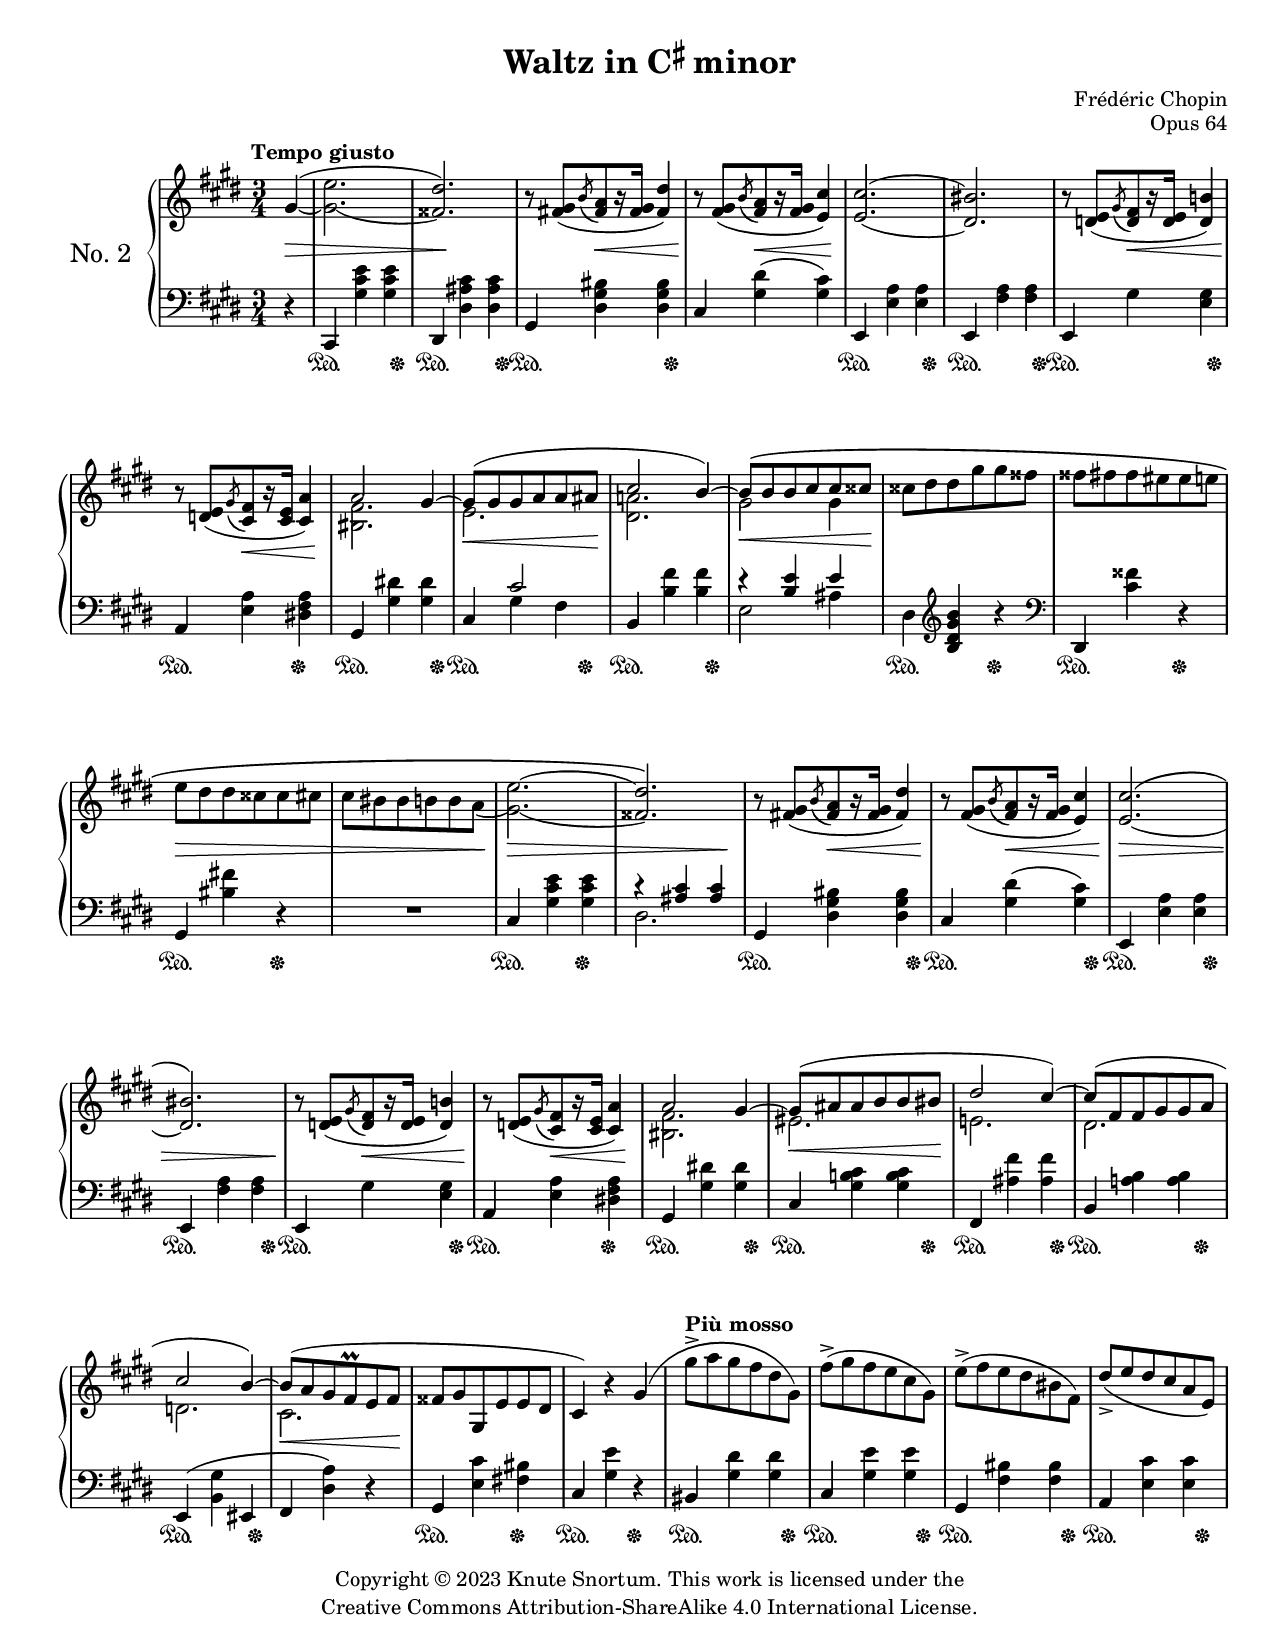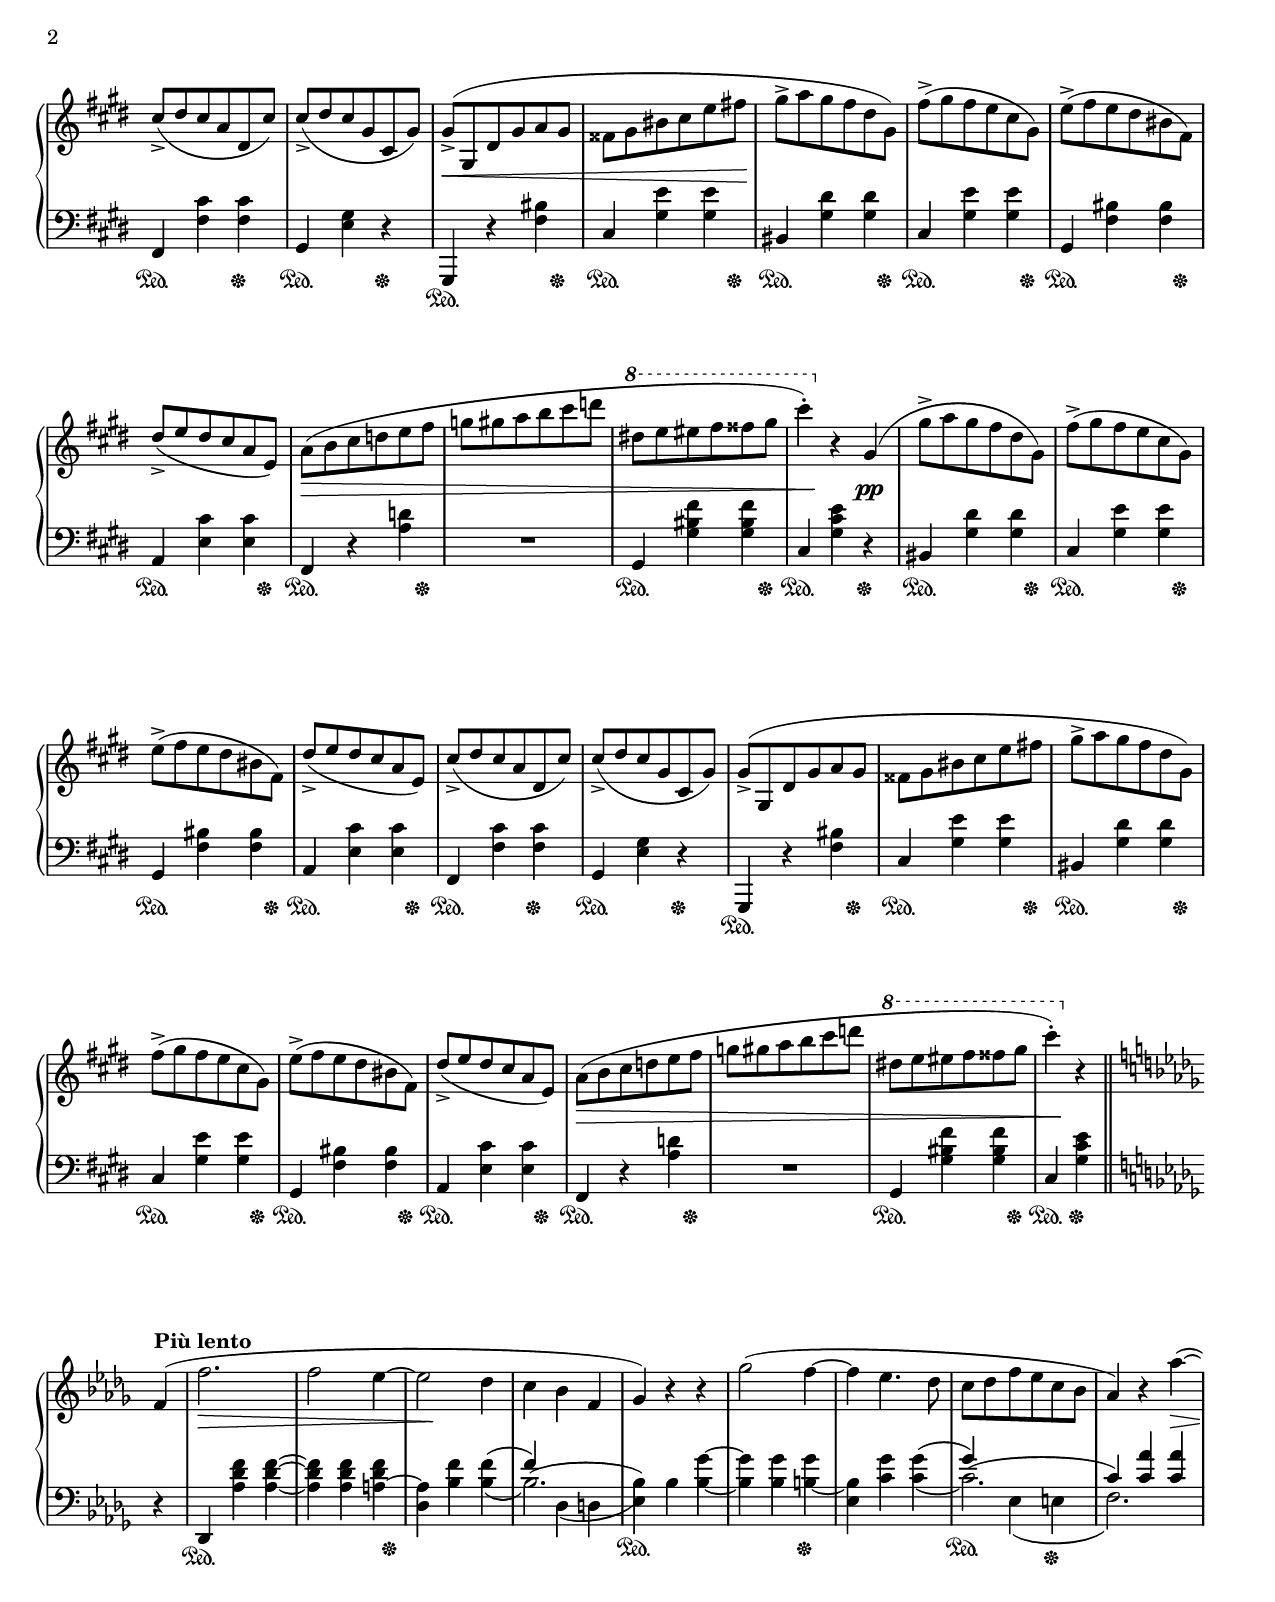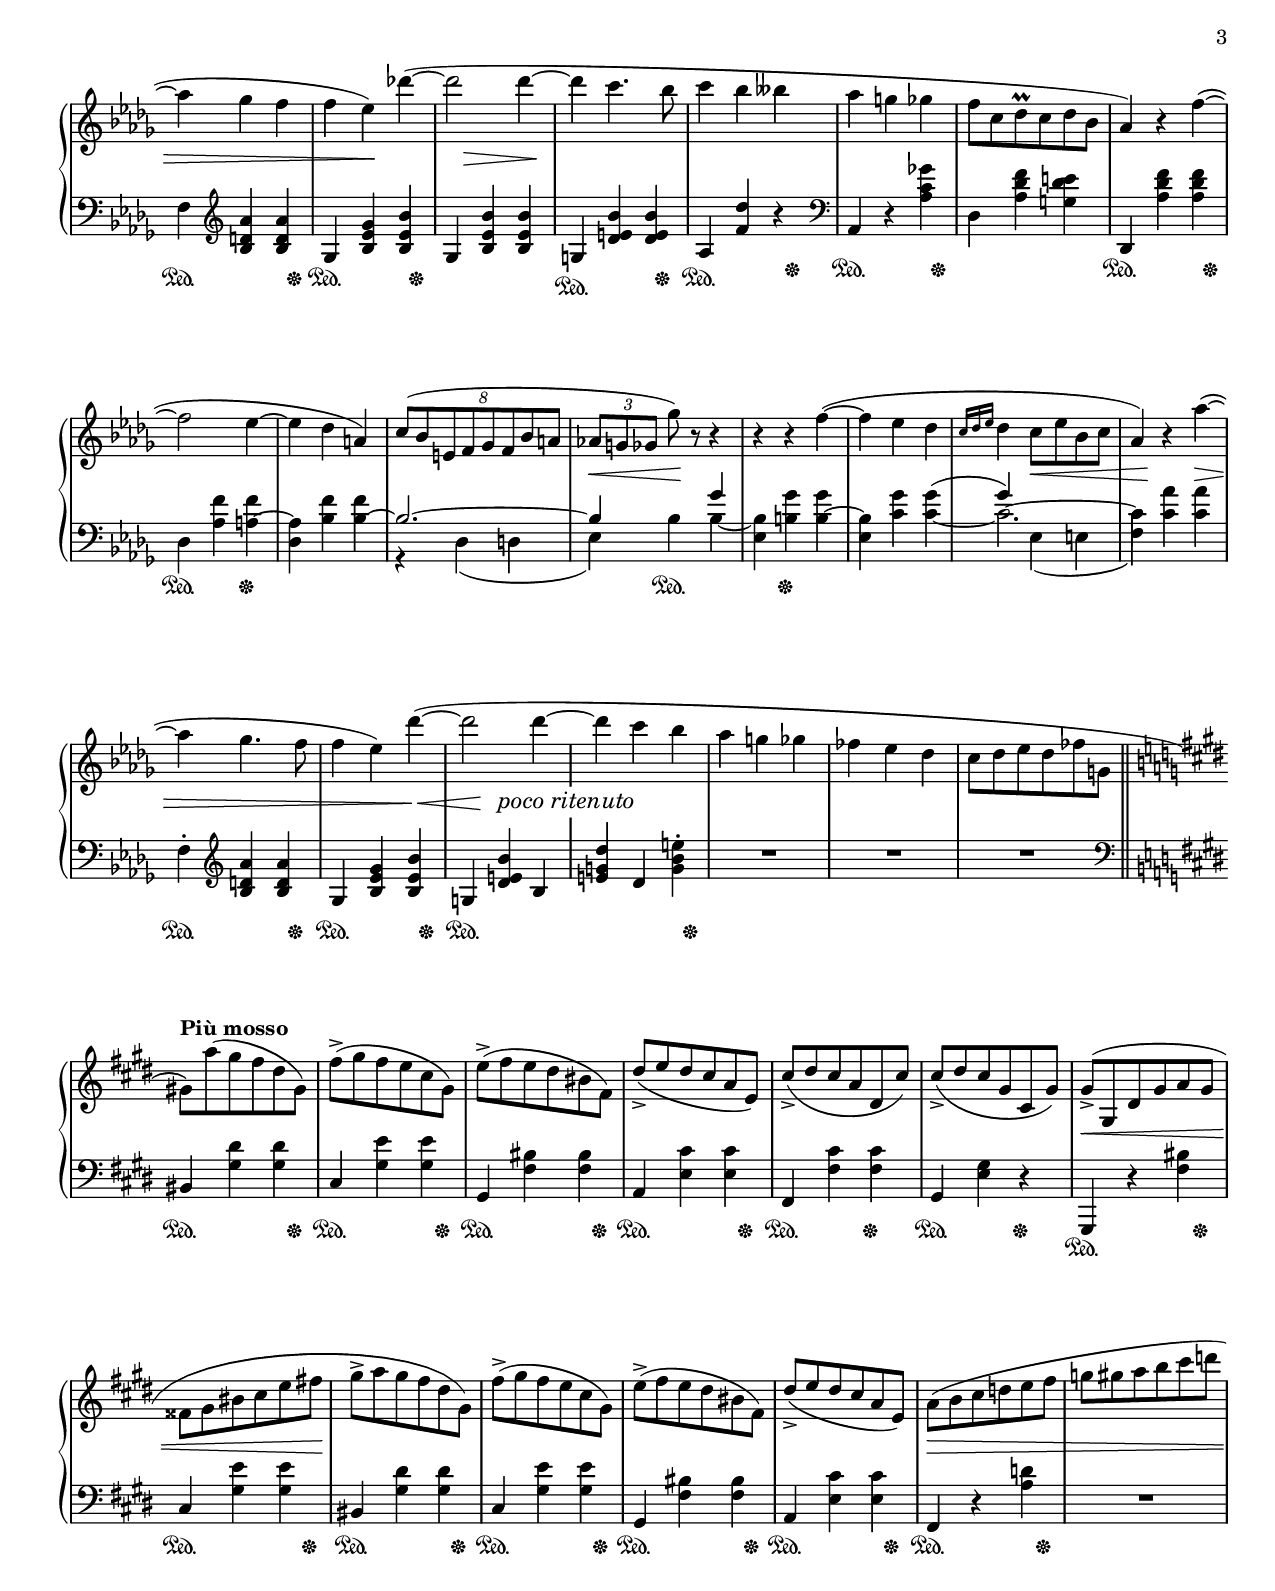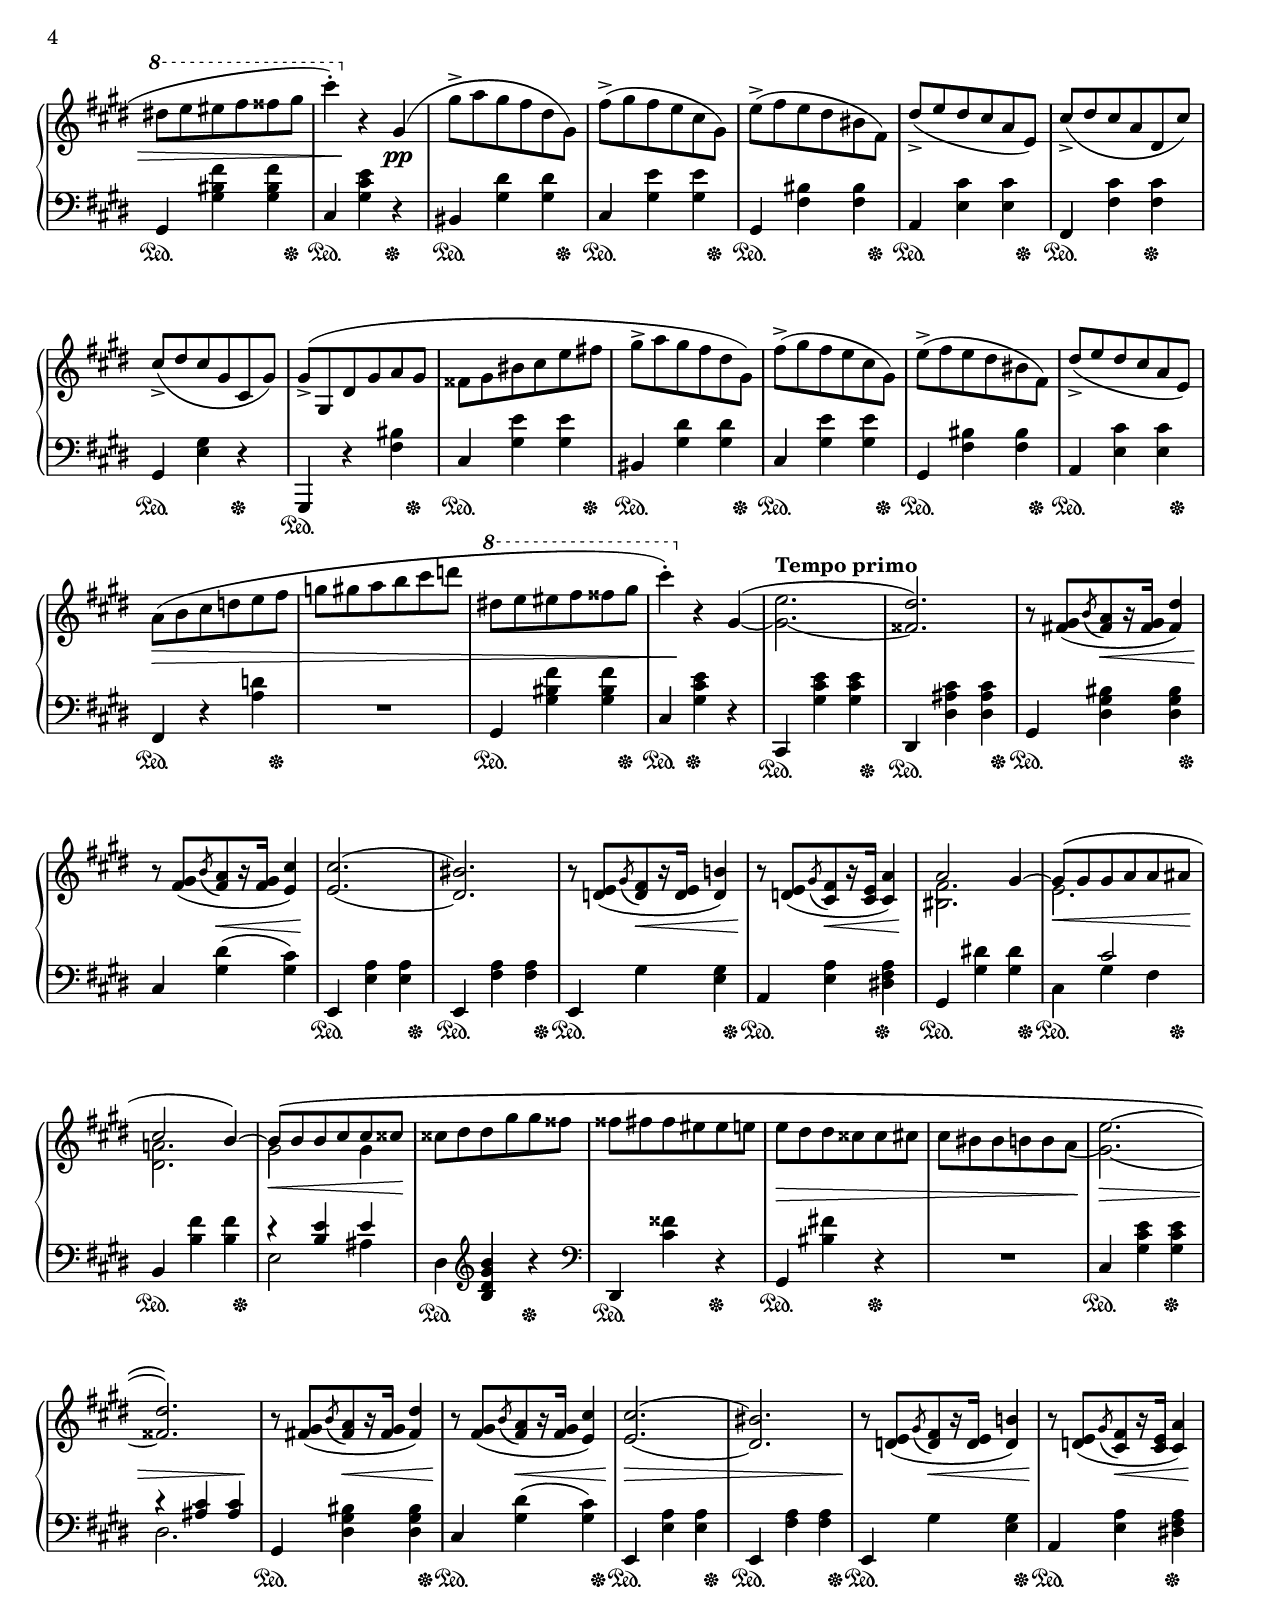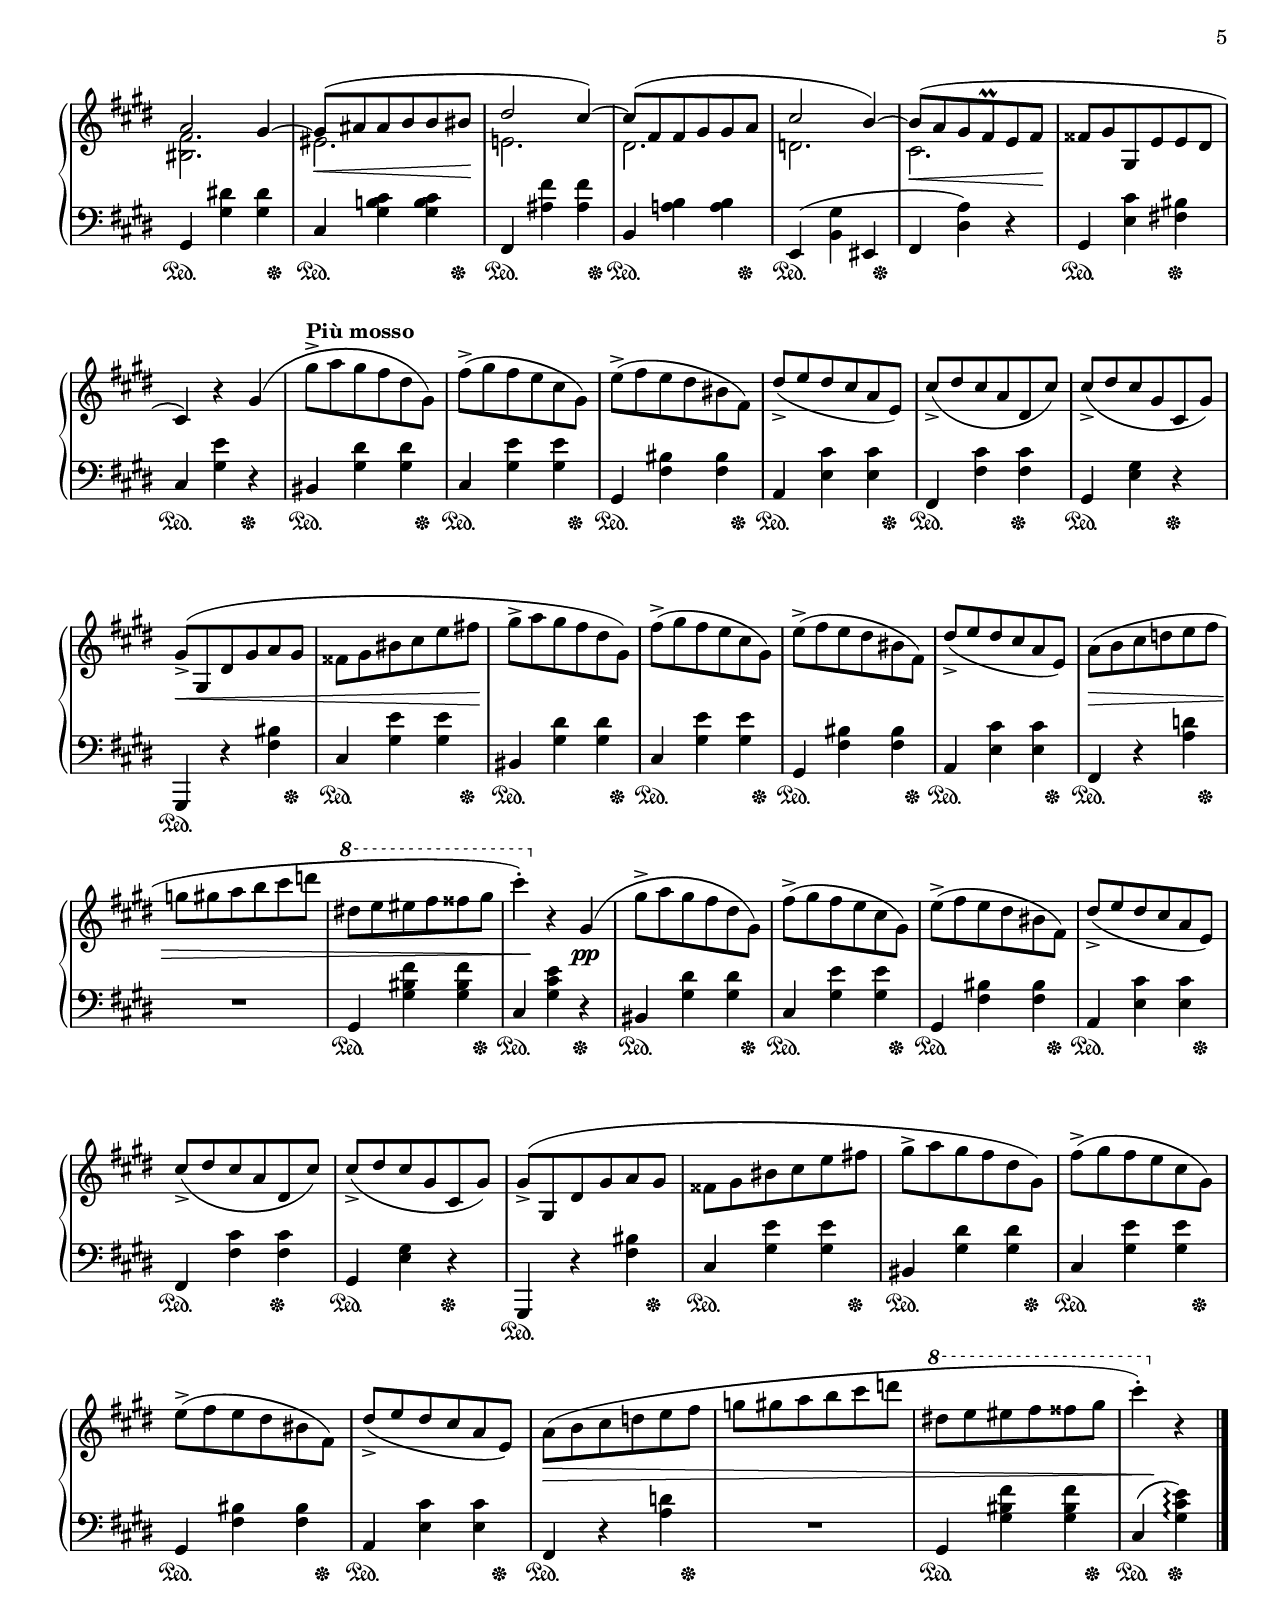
\version "2.24.0"

%...+....1....+....2....+....3....+....4....+....5....+....6....+....7....+....

\version "2.24.0"
\language "english"

#(set-global-staff-size 18)

\header {
  title = "Three Waltzes"
  composer = "Frédéric Chopin"
  opus = ##f
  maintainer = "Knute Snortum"
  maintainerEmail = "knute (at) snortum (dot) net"
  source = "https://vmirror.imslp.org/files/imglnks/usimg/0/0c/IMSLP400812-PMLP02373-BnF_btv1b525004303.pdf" % source A, no. 1 
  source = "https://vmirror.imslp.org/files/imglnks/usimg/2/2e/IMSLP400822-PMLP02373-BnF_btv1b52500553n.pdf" % source A, no. 2
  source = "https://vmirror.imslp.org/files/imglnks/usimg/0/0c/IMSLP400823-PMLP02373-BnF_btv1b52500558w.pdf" % source A, no. 3
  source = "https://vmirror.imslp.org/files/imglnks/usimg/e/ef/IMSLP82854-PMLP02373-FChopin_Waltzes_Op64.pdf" % source B
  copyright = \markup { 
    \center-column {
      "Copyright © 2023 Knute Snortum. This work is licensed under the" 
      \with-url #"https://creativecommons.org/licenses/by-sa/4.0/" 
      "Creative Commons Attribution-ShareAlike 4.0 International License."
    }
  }
}

\paper {
  ragged-right = ##f
  ragged-last-bottom = ##f
  min-systems-per-page = 5
  
  last-bottom-spacing = 
    #'((basic-distance . 6)
       (minimum-distance . 4)
       (padding . 3)
       (stretchability . 30)) % defaults 1, 0, 1, 30
    
  top-system-spacing.minimum-distance = 10
    
  #(set-paper-size "letter")
  
  two-sided = ##t
  inner-margin = 12\mm
  outer-margin = 8\mm
}

\layout {
  \context {
    \Score
    \omit BarNumber
    \override Slur.details.free-head-distance = 1
  }
  \context {
    \Voice
    \override Tie.minimum-length = 2
  }
}

\midi {
  \context {
    \Staff
    \consists "Dynamic_performer"
  }
  \context {
    \Voice
    \remove "Dynamic_performer"
  } 
  \context {
    \Score
    midiMinimumVolume = #0.20
    midiMaximumVolume = #0.99
  }  
}

%...+....1....+....2....+....3....+....4....+....5....+....6....+....7....+....

\version "2.24.0"
\language "english"

%...+....1....+....2....+....3....+....4....+....5....+....6....+....7....+....

\version "2.24.0"

% Definitions

staffDown = \change Staff = "lower"
staffUp   = \change Staff = "upper"

sd = \sustainOn
su = \sustainOff

trillUnderSlur = {
  \once {
    \override Script.avoid-slur = #'inside
    \override Script.script-priority = #-100
  }
}

strictSpacingOn = {
  \override Score.SpacingSpanner.strict-note-spacing = ##t
  \newSpacingSection
}

strictSpacingOff = {
  \override Score.SpacingSpanner.strict-note-spacing = ##t
  \newSpacingSection
}

barLinesOff = {
  \omit Staff.BarLine 
  \omit Score.SpanBar
}

barLinesOn = {
  \undo \omit Staff.BarLine
  \undo \omit Score.SpanBar
}

% Markup

leggiero = \markup \large \italic "leggiero"
sostenuto = \markup \large \italic "sostenuto"
pocoRitenuto = \markup \large \italic \whiteout \pad-markup #0.5 "poco ritenuto"
pSotto = \markup { \dynamic p \large \italic "sotto voce" }
pocoAPocoAccel = \markup \large \italic "poco a poco accelerando al fine"
trillNatural = \markup \tiny \natural

\version "2.24.1"

%%%
%%% midi-title.ily - Create custom MIDI file names
%%%

%%% Usage

%{

%%% ...-1-Movement 1.midi
\score {
  \header {
    midititle = "Movement 1"
  }
  c
  \midi { }
}

%%% ...-2-Movemet 2.midi
\score {
  \header {
    title = "Movement 2"
  }
  d
  \midi { }
}

%%% completelyDifferentFile.midi
\score {
  \header {
    midiOutputFile = "completelyDifferentFile"
  }
  d
  \midi { }
}

%%% ...-4-mmt3.midi
\score {
  \header {
    title = "Movement 3"
    midiOutputSuffix = "mmt3"
  }
  d
  \midi { }
}

%%% ...-5.midi
\score {
  \header {
    title = "Movement 4"
    midiOutputSuffix = ""
  }
  d
  \midi { }
}

%}

%%% Create a binding to current module so we can get back there
#(module-define! (resolve-module '(lily)) 'mod (current-module))

%%% Change to lily module
#(set-current-module (resolve-module '(lily)))

% New convenience function to obtain midiOutputFile property from header
#(define (midi-filename-from-headers headers)
   (let ((f (ly:modules-lookup headers 'midiOutputFile)))
     (if f (markup->string f) #f)))

% New convenience function to obtain midiOutputSuffix property from header
#(define (midi-suffix-from-headers headers)
   (let ((f (ly:modules-lookup headers 'midiOutputSuffix)))
     (if f (markup->string f) #f)))

#(define-public (write-performances-midis performances basename . rest)
  (let* ((midi-ext (ly:get-option 'midi-extension))
         (n (length performances))                                      ; change: calculate highest number of digits
         (ndigits (1+ (floor (log10 n)))))                              ; used for padding counts
    (let
        loop
      ((perfs performances)
       (count (if (null? rest) 0 (car rest))))
      (if (pair? perfs)
          (let* ((perf (car perfs))
                 (performance-name (performance-name-from-headers       ; change: previously done directly in format,
                                    (ly:performance-headers perf)))     ; now we need this multiple times
                 (midi-filename (midi-filename-from-headers             ; this is new
                                 (ly:performance-headers perf)))
                 (midi-suffix (midi-suffix-from-headers                 ; this is new
                                 (ly:performance-headers perf)))
                 (suffix (or midi-suffix performance-name)))            ; this is new
            (ly:performance-write
             perf
             (if midi-filename                                          ; New case if midiOutputFile is specified            
                 (format #f "~a.~a" midi-filename midi-ext)             ; new branch then use this given file
                 (if (> n 1)                                            ; change from (> count 0) (so first file will also get count)
                     (if (equal? suffix "")                             ; New case if suffix is not specified
                         ((@ (ice-9 format) format)                     ; change: use ice-9 format to allow for variable padding
                          #f "~a-~v,'0d.~a" basename ndigits (1+ count) midi-ext) ; change: use ice-9 format to allow for variable padding, start count with 1
                         ((@ (ice-9 format) format)                     ; New branch if suffix is specified use suffix
                          #f "~a-~v,'0d-~a.~a"
                          basename ndigits (1+ count) suffix midi-ext))
                     (format #f "~a.~a" basename midi-ext)))
             performance-name)
            (loop (cdr perfs) (1+ count)))))))

%%% Done, change back to correct module
#(set-current-module mod)


%%% Positions and shapes

slurShapeA = \shape #'(
                        ((0.5 . 0.5) (0 . 0) (0 . -1) (0 . -2))
                        ((0 . 0) (0 . 1) (0 . 2) (0 . 3))
                        ) \etc
slurShapeB = \shape #'(
                        ((0 . -0.5) (0 . 0) (0 . 0) (0 . 0))
                        ((0 . 0.5) (0 . 0) (0 . 0) (0 . -0.5))
                        ) \etc
slurShapeC = \shape #'(
                        ((0 . 0) (0 . 0) (0 . 0) (0 . 0))
                        ((0 . 0) (0 . 0) (0 . 1) (0 . 2.5))
                        ) \etc
slurShapeD = \shape #'((0 . 1) (0 . 1) (0 . 1) (0 . 0)) \etc
slurShapeE = \shape #'((0 . 1) (0 . 1) (0 . 1) (0 . 0)) \etc
slurShapeF = \shape #'((0 . -2.5) (0 . 0) (0 . 0) (-0.5 . -3)) \etc
slurShapeG = \shape #'(
                        ((0 . 0) (0 . 0) (0 . 0) (0 . 0))
                        ((0 . 0) (0 . 0) (0 . 1) (0 . 2.5))
                        ) \etc
slurShapeH = \shape #'(
                        ((0 . 0) (0 . 0) (0 . 0) (0 . 0))
                        ((0 . 1.25) (0 . 0.5) (-0.25 . 0.25) (-.25 . 0))
                        ) \etc
slurShapeI = \shape #'(
                        ((0 . 0.5) (0 . 0) (0 . 0) (0 . 0))
                        ((0 . -0.25) (-0.25 . 0.75) (0 . 2) (0 . 3))
                        ) \etc
slurShapeJ = \shape #'(
                     ((0 . -0.5) (0 . 0.5) (-1 . 1.5) (0 . 2))
                     ((0 . 0) (0 . 0) (0 . -0.25) (0 . -0.75))
                     ) \etc
slurShapeK = \shape #'((0 . 0.5) (0 . 1) (0 . 1) (0 . 0)) \etc
slurShapeL = \shape #'((0 . 0.5) (0 . 1) (0 . 1) (0 . 0)) \etc
slurShapeM = \shape #'((0 . 0) (0 . 1) (0 . 1) (0 . 0)) \etc
slurShapeN = \shape #'((-1 . 2) (-0.5 . 2) (0 . 1) (0 . 0)) \etc
slurShapeO = \shape #'((0 . 0) (0 . 0) (0 . 0) (0.5 . -0.5)) \etc
slurShapeP = \shape #'((-0.5 . -0.5) (0 . -0.5) (0 . -0.5) (0 . -0.75)) \etc 
slurShapeQ = \shape #'((0 . 0) (0 . 0) (0 . 0) (1 . -0.5)) \etc

%%% Music

global = {
  \time 3/4
  \key cs \minor
  \accidentalStyle piano
}

rightHandUpper = \relative {
  \global
  \partial 4 gs'4~( 
  <gs-\slurShapeO \=1_( e'>2. |
  <fss\=1) ds'>) |
  r8 <fs gs>[( \acciaccatura { b } <fs a> r16 <fs gs>] <fs ds'>4) |
  r8 <fs gs>[( \acciaccatura { b } <fs a> r16 <fs gs>] <e cs'>4) |
  <e-\slurShapeP \=1_( cs'>2.^( |
  <ds\=1) bs')>2.) |
  r8 <d e>[( \acciaccatura { gs } <d fs> r16 <d e>] <d b'>4) |
  r8 <d e>[( \acciaccatura { gs } <cs, fs> r16 <cs e>] <cs a'>4) |
  
  \barNumberCheck 9
  \voiceOne
  a'2 gs4~ |
  gs8(_\< gs gs a a as\! |
  cs2 b4~) |
  b8\(_\< b b cs cs css\! |
  \oneVoice
  css8 ds ds gs gs fss |
  fss8 fs fs es es e |
  e8 ds ds css css cs |
  cs8 bs bs b b a\=1_( |
  
  \barNumberCheck 17
  <gs\=1)-\slurShapeQ \=2_( e'\=3^(>2. |
  <fss\=2) ds'\=3^)>\) |
  r8 <fs gs>[( \acciaccatura { b } <fs a> r16 <fs gs>] <fs ds'>4) |
  r8 <fs gs>[( \acciaccatura { b } <fs a> r16 <fs gs>] <e cs'>4) |
  <e-\slurShapeB \=1_( cs'-\slurShapeA \=2^(>2. |
  <ds\=1) bs'\=2)>2. |
  r8 <d e>[( \acciaccatura { gs } <d fs> r16 <d e>] <d b'>4) |
  r8 <d e>[( \acciaccatura { gs } <cs, fs> r16 <cs e>] <cs a'>4) |
  
  \barNumberCheck 25
  \voiceOne
  a'2 gs4~ |
  gs8(\< as as b b bs\! |
  % tie in source B
  ds2 cs4~) |
  cs8-\slurShapeC ( fs, fs gs gs a |
  % tie in source B
  cs2 b4~)
  b8(\< a gs fs\prall e fs\! |
  fss8 gs gs, e' e ds |
  cs4) \oneVoice r gs'( |
  
  \barNumberCheck 33
  % accents, not decrescendos, source B
  gs'8-> a gs fs ds gs,) |
  fs'8(-> gs fs e cs gs) |
  e'8(-> fs e ds bs fs) |
  ds'8(-> e ds cs a e) |
  cs'8-\slurShapeD (-> ds cs a ds, cs') |
  cs8-\slurShapeE (-> ds cs gs cs, gs') |
  gs8(-> gs, ds' gs a gs |
  fss8 gs bs cs e fs |
  
  \barNumberCheck 41
  gs8-> a gs fs ds gs,) |
  fs'8(-> gs fs e cs gs) |
  e'8(-> fs e ds bs fs) |
  ds'8(-> e ds cs a e) |
  a8( b cs d e fs |
  g gs a b cs d |
  \ottava 1 ds e es fs fss gs |
  cs4-.) \ottava 0 r gs,,( |
  
  \barNumberCheck 49
  gs'8-> a gs fs ds gs,) |
  fs'8(-> gs fs e cs gs) |
  e'8(-> fs e ds bs fs) |
  ds'8(-> e ds cs a e) |
  cs'8-\slurShapeD (-> ds cs a ds, cs') |
  cs8-\slurShapeE (-> ds cs gs cs, gs') |
  gs8(-> gs, ds' gs a gs |
  fss8 gs bs cs e fs |
  
  \barNumberCheck 57
  gs8-> a gs fs ds gs,) |
  fs'8(-> gs fs e cs gs) |
  e'8(-> fs e ds bs fs) |
  ds'8(-> e ds cs a e) |
  a8( b cs d e fs |
  g gs a b cs d |
  \ottava 1 ds e es fs fss gs |
  cs4-.) \ottava 0 r \bar "||" \break \key df \major f,,,4( |
  
  \barNumberCheck 65
  \override TextScript.avoid-slur = #'inside
  f'2. |
  % tie in source B
  f2 ef4~ |
  ef2 df4 |
  c4 bf f |
  gf4) r r |
  % tie in source B
  gf'2( f4~ |
  f4 ef4. df8 |
  c8 df f ef c bf |
  
  \barNumberCheck 73
  af4) r af'~( |
  af4 gf f |
  % tie third beat, source B
  f4 ef) df'!~( |
  % tie third beat, source B
  df2 df4~ |
  df4 c4. bf8 |
  c4 bf bff |
  af4 g gf |
  f8 c \trillUnderSlur df\prall c df bf |
  
  \barNumberCheck 81
  af4) r f'~( |
  % tie in source B
  f2 ef4~ |
  ef4 df a) |
  \tuplet 8/6 { c8[( bf e, f gf f bf a] } |
  \tuplet 3/2 { af8[ g gf] } gf'8) r r4 |
  r4 r f~( |
  f4 ef df |
  % grace note sixteens, source B
  \grace { c16[ df ef] } df4 c8 ef bf c |
  
  \barNumberCheck 89
  af4) r af'~( |
  af4 gf4. f8 |
  % tie in source B
  f4 ef) df'~( |
  % tie in source B
  df2 df4~ |
  df4 c bf |
  af4 g gf |
  ff4 ef df |
  c8 df ef df ff g, \bar "||" \break \key cs \minor |
  
  \barNumberCheck 97
  gs!8) a'( gs fs ds gs,) |
  fs'8(-> gs fs e cs gs) |
  e'8(-> fs e ds bs fs) |
  ds'8(-> e ds cs a e) |
  cs'8-\slurShapeD (-> ds cs a ds, cs') |
  cs8-\slurShapeE (-> ds cs gs cs, gs') |
  gs8(-> gs, ds' gs a gs |
  fss8 gs bs cs e fs |
  
  \barNumberCheck 105
  gs8-> a gs fs ds gs,) |
  fs'8(-> gs fs e cs gs) |
  e'8(-> fs e ds bs fs) |
  ds'8(-> e ds cs a e) |
  a8( b cs d e fs |
  g gs a b cs d |
  \ottava 1 ds e es fs fss gs |
  cs4-.) \ottava 0 r gs,,( |
  
  \barNumberCheck 113
  gs'8-> a gs fs ds gs,) |
  fs'8(-> gs fs e cs gs) |
  e'8(-> fs e ds bs fs) |
  ds'8(-> e ds cs a e) |
  cs'8-\slurShapeD (-> ds cs a ds, cs') |
  cs8-\slurShapeE (-> ds cs gs cs, gs') |
  gs8(-> gs, ds' gs a gs |
  fss8 gs bs cs e fs |
  
  \barNumberCheck 121
  gs8-> a gs fs ds gs,) |
  fs'8(-> gs fs e cs gs) |
  e'8(-> fs e ds bs fs) |
  ds'8(-> e ds cs a e) |
  a8( b cs d e fs |
  g gs a b cs d |
  \ottava 1 ds e es fs fss gs |
  cs4-.) \ottava 0 r gs,,(~ |
  
  \barNumberCheck 129
  <gs-\slurShapeO \=1_( e'>2. |
  <fss\=1) ds'>) |
  r8 <fs gs>[( \acciaccatura { b } <fs a> r16 <fs gs>] <fs ds'>4) |
  r8 <fs gs>[( \acciaccatura { b } <fs a> r16 <fs gs>] <e cs'>4) |
  <e-\slurShapeP \=1_( cs'>2.^( |
  <ds\=1) bs')>2.) |
  r8 <d e>[( \acciaccatura { gs } <d fs> r16 <d e>] <d b'>4) |
  r8 <d e>[( \acciaccatura { gs } <cs, fs> r16 <cs e>] <cs a'>4) |
  
  \barNumberCheck 137
  \voiceOne
  a'2 gs4~ |
  gs8-\slurShapeG (_\< gs gs a a as\! |
  cs2 b4~) |
  b8-\slurShapeH \(_\< b b cs cs css\! |
  \oneVoice
  css8 ds ds gs gs fss |
  fss8 fs fs es es e |
  e8 ds ds css css cs |
  cs8 bs bs b b a\=1_( |
  
  \barNumberCheck 145
  <gs\=1)-\slurShapeJ \=2_( e'-\slurShapeI \=3^(>2. |
  <fss\=2) ds'\=3^)>\) |
  r8 <fs gs>[( \acciaccatura { b } <fs a> r16 <fs gs>] <fs ds'>4) |
  r8 <fs gs>[( \acciaccatura { b } <fs a> r16 <fs gs>] <e cs'>4) |
  <e-\slurShapeP \=1_( cs'>2.^( |
  <ds\=1) bs')>2.) |
  r8 <d e>[( \acciaccatura { gs } <d fs> r16 <d e>] <d b'>4) |
  r8 <d e>[( \acciaccatura { gs } <cs, fs> r16 <cs e>] <cs a'>4) |
  
  \barNumberCheck 153
  \voiceOne
  a'2 gs4~ |
  gs8(\< as as b b bs\! |
  % tie in source B
  ds2 cs4~) |
  cs8( fs, fs gs gs a |
  % tie in source B
  cs2 b4~)
  b8(\< a gs fs\prall e fs\! |
  % no gs on third beat, source B
  fss8 gs gs, e' e ds |
  cs4) \oneVoice r gs'( |
  
  \barNumberCheck 161
  % accents, not decrescendos, source B
  gs'8-> a gs fs ds gs,) |
  fs'8(-> gs fs e cs gs) |
  e'8(-> fs e ds bs fs) |
  ds'8(-> e ds cs a e) |
  cs'8-\slurShapeK (-> ds cs a ds, cs') |
  cs8-\slurShapeL (-> ds cs gs cs, gs') |
  gs8(-> gs, ds' gs a gs |
  fss8 gs bs cs e fs |
  
  \barNumberCheck 169
  gs8-> a gs fs ds gs,) |
  fs'8(-> gs fs e cs gs) |
  e'8(-> fs e ds bs fs) |
  ds'8(-> e ds cs a e) |
  a8( b cs d e fs |
  g gs a b cs d |
  \ottava 1 ds e es fs fss gs |
  cs4-.) \ottava 0 r gs,,( |
  
  \barNumberCheck 177
  gs'8-> a gs fs ds gs,) |
  fs'8(-> gs fs e cs gs) |
  e'8(-> fs e ds bs fs) |
  ds'8(-> e ds cs a e) |
  cs'8-\slurShapeK (-> ds cs a ds, cs') |
  cs8-\slurShapeM (-> ds cs gs cs, gs') |
  gs8(-> gs, ds' gs a gs |
  fss8 gs bs cs e fs |
  
  \barNumberCheck 185
  gs8-> a gs fs ds gs,) |
  fs'8(-> gs fs e cs gs) |
  e'8(-> fs e ds bs fs) |
  ds'8(-> e ds cs a e) |
  a8( b cs d e fs |
  g gs a b cs d |
  \ottava 1 ds e es fs fss gs |
  cs4-.) \ottava 0 r \bar "|."
}

rightHandLower = \relative {
  \global
  \partial 4 s4
  s2. * 8 |
  
  \barNumberCheck 9
  \voiceTwo 
  <bs fs'>2. |
  e2. |
  <ds a'>2. |
  gs2 gs4 |
  s2. * 4 |
  
  \barNumberCheck 17
  s2. * 8 |
  
  \barNumberCheck 25
  <bs, fs'>2. |
  es2. |
  e2. |
  ds2. |
  d2. |
  cs2. |
  s2. * 2 |
  
  \barNumberCheck 33
  s2. * 8 |
  
  \barNumberCheck 41
  s2. * 8 |
  
  \barNumberCheck 49
  s2. * 8 |
  
  \barNumberCheck 57
  s2. * 8 |
  
  \barNumberCheck 65
  s2. * 8 |
  
  \barNumberCheck 73
  s2. * 8 |
  
  \barNumberCheck 81
  s2. * 8 |
  
  \barNumberCheck 89
  s2. * 8 |
  
  \barNumberCheck 97
  s2. * 8 |
  
  \barNumberCheck 105
  s2. * 8 |
  
  \barNumberCheck 113
  s2. * 8 |
  
  \barNumberCheck 121
  s2. * 8 |
  
  \barNumberCheck 129
  s2. * 8 |
  
  \barNumberCheck 137
  <bs fs'>2. |
  e2. |
  <ds a'>2. |
  gs2 gs4 |
  s2. * 4 |
  
  \barNumberCheck 145
  s2. * 8 |
  
  \barNumberCheck 153
  <bs, fs'>2. |
  es2. |
  e2. |
  ds2. |
  d2. |
  cs2. |
}

rightHand = <<
  \new Voice \rightHandUpper
  \new Voice \rightHandLower
>>

leftHandUpper = \relative {
  \global
  \partial 4 s4
  s2. * 8 |
  
  \barNumberCheck 9
  s2. |
  \voiceThree
  s4 cs'2 |
  s2. |
  % source B
  r4 <b e> e |
  s2. * 4 |
  
  \barNumberCheck 17
  s2. |
  % source B
  r4 <as, cs> q |
  s2. * 6 |
  
  \barNumberCheck 25
  s2. * 8 |
  
  \barNumberCheck 33
  s2. * 8 |
  
  \barNumberCheck 41
  s2. * 8 |
  
  \barNumberCheck 49
  s2. * 8 |
  
  \barNumberCheck 57
  s2. * 8 |
  
  \barNumberCheck 65
  s2. * 2 |
  s2 \once \hideNotes \voiceFour f'4^( |
  \voiceThree
  % source B
  f4) s2 |
  s2. * 2 |
  s2 \once \hideNotes \voiceFour gf4^( |
  \voiceThree
  % source B
  gf4) s2 |
  
  \barNumberCheck 73
  s2. * 8 |
  
  \barNumberCheck 81
  s2. * 4 |
  s2 gf4 |
  s2. |
  % ties in third beat, source B
  s2 \once \hideNotes \voiceFour gf4^( |
  \voiceThree
  % source B
  gf4) s2 |
  
  \barNumberCheck 89
  s2. * 8 |
  
  \barNumberCheck 97
  s2. * 8 |
  
  \barNumberCheck 105
  s2. * 8 |
  
  \barNumberCheck 113
  s2. * 8 |
  
  \barNumberCheck 121
  s2. * 8 |
  
  \barNumberCheck 129
  s2. * 8 |
  
  \barNumberCheck 137
  s2. |
  s4 cs,2 |
  s2. |
  % source B
  r4 <b e> e |
  s2. * 4 |
  
  \barNumberCheck 145
  s2. |
  % source B
  r4 <as, cs> q |
}

leftHandMiddle = \relative {
  \global
  \partial 4 s4
  s2. * 8 |
  
  \barNumberCheck 9
  s2. * 8 |
  
  \barNumberCheck 17
  s2. * 8 |
  
  \barNumberCheck 25
  s2. * 8 |
  
  \barNumberCheck 33
  s2. * 8 |
  
  \barNumberCheck 41
  s2. * 8 |
  
  \barNumberCheck 49
  s2. * 8 |
  
  \barNumberCheck 57
  s2. * 8 |
  
  \barNumberCheck 65
  s2. * 2 |
  \voiceFour 
  s2 \once \hideNotes bf4( |
  bf2.)^( |
  \voiceThree
  \once \hideNotes bf4) s2 |
  s2. |
  \voiceFour
  s2 \once \hideNotes c4( |
  c2.)^( |
  
  \barNumberCheck 73
  \voiceThree 
  % source B (slur end point)
  c4) <c af'> q |
  s2. * 7 |
  
  \barNumberCheck 81
  s2. * 2 |
  \voiceFour
  s2 \once \hideNotes bf4^~ |
  \voiceThree
  bf2.^~ |
  % source B
  bf4 s2 |
  \voiceFour
  s2. |
  s2 \once \hideNotes c4_~ |
  % ties in beat one, according to source B
  c2.^~ |
  
  \barNumberCheck 89
  c4 s2 |
  
}

leftHandLower = \relative {
  \global
  \partial 4 r4
  cs,4 <gs'' cs e> q |
  ds,4 <ds' as' cs> q |
  gs,4 <ds' gs bs> q |
  cs4 <gs' ds'>( <gs cs>) |
  e,4 <e' a> q |
  e,4 <fs' a> q |
  e,4 gs' <e gs> |
  % fs in chord of third beat, source B
  a,4 <e' a> <ds fs a> |
  
  \barNumberCheck 9
  gs,4 <gs' ds'> q |
  cs,4 \voiceFour gs' fs |
  \oneVoice
  b,4 <b' fs'> q |
  \voiceFour
  % source B
  e,2 as4 |
  \oneVoice
  ds,4 \clef treble <b' ds gs b> r |
  \clef bass ds,,4 <cs'' fss> r |
  gs,4 <bs' fs'> r |
  R2. |
  
  \barNumberCheck 17
  cs,4 <gs' cs e> q |
  \voiceFour
  % source B
  ds2. |
  \oneVoice
  gs,4 <ds' gs bs> q |
  cs4 <gs' ds'>( <gs cs>) |
  e,4 <e' a > q |
  e,4 <fs' a> q |
  e,4 gs' <e gs> |
  % fs in chord of third beat, source B
  a,4 <e' a> <ds fs a> |
  
  \barNumberCheck 25
  gs,4 <gs' ds'> q |
  cs,4 <gs' b cs> q |
  fs,4 <as' fs'> q |
  b,4 <a' b> q |
  e,4( <b' gs'> es, |
  fs4 <ds' a'>) r |
  gs,4 <e' cs'> <fs bs> |
  cs4 <gs' e'> r |
  
  \barNumberCheck 33
  bs,4 <gs' ds'> q |
  cs,4 <gs' e'> q |
  gs,4 <fs' bs> q |
  a,4 <e' cs'> q |
  % third beat, chord, not rest, source B
  fs,4 <fs' cs'> q |
  gs,4 <e' gs> r |
  gs,,4 r <fs'' bs> |
  cs4 <gs' e'> q |
  
  \barNumberCheck 41
  bs,4 <gs' ds'> q |
  % no cs in second beat chord, source B (consistent with measure 34)
  cs,4 <gs' e'> q |
  gs,4 <fs' bs> q |
  a,4 <e' cs'> q |
  % third beat, no upper a in chord, source B
  fs,4 r <a' d> |
  R2. |
  gs,4 <gs' bs fs'> q |
  % cs in second beat chord, source B
  cs,4 <gs' cs e> r |
  
  \barNumberCheck 49
  bs,4 <gs' ds'> q |
  cs,4 <gs' e'> q |
  gs,4 <fs' bs> q |
  a,4 <e' cs'> q |
  fs,4 <fs' cs'> q |
  gs,4 <e' gs> r |
  gs,,4 r <fs'' bs> |
  cs4 <gs' e'> q |
  
  \barNumberCheck 57
  bs,4 <gs' ds'> q |
  cs,4 <gs' e'> q |
  gs,4 <fs' bs> q |
  % third beat, chord, not rest, source B
  a,4 <e' cs'> q |
  % third beat, no upper a in chord, source B
  fs,4 r <a' d> |
  R2. |
  gs,4 <gs' bs fs'> q |
  cs,4 <gs' cs e> \key df \major r |
  
  \barNumberCheck 65
  df,4 <af'' df f>4 q~ |
  q4 q <a~ df f> |
  <df, a'>4 <bf' f'> \voiceFour q |
  s4 df,( d |
  % source B, no slur the gf
  <ef) bf'>4 bf' <bf~ gf'^~> |
  q4 q <b~ gf'> |
  <ef, b'>4 <c' gf'> q |
  s4 ef,( e |
  
  \barNumberCheck 73
  f2.) |
  \oneVoice
  f4 \clef treble <bf d af'> q |
  gf4 <bf ef gf> <bf ef bf'> |
  % gf first beat, source B
  gf4 <bf ef bf'> q |
  g4 <df' e bf'> q |
  af4 <f' df'> r |
  \clef bass 
  af,,4 r <af' c gf'> |
  df,4 <af' df f> <g df' e> |
  
  \barNumberCheck 81
  df,4 <af'' df f> q |
  df,4 <af' f'> <a~ f'> |
  <df, a'>4 <bf' f'> \voiceFour q |
  r4 df,( d | 
  ef4) bf' bf~ |
  <ef, bf'>4  \oneVoice <b' gf'> <b~ gf'> |
  <ef, b'> <c' gf'> \voiceFour q |
  s4 ef,-\slurShapeF ( e | 
  
  \barNumberCheck 89
  <f) c'>4 \oneVoice <c' af' >4 q |
  f,4-. \clef treble <bf d af'> q |
  gf4 <bf ef gf> <bf ef bf'> |
  g4 <df' e bf'> bf |
  % first and third beat, g natural, source B
  <e g df'>4 df <g bf e>-. |
  R2. * 3 |
  
  \barNumberCheck 97
  \key cs \minor
  \clef bass 
  bs,,4 <gs' ds'> q |
  cs,4 <gs' e'> q |
  gs,4 <fs' bs> q |
  a,4 <e' cs'> q |
  % third beat, chord, not rest, source B
  fs,4 <fs' cs'> q |
  gs,4 <e' gs> r |
  gs,,4 r <fs'' bs> |
  cs4 <gs' e'> q |
  
  \barNumberCheck 105
  bs,4 <gs' ds'> q |
  % no cs in second beat chord, source B
  cs,4 <gs' e'> q |
  gs,4 <fs' bs> q |
  a,4 <e' cs'> q |
  % third beat, no upper a in chord, source B
  fs,4 r <a' d> |
  R2. |
  gs,4 <gs' bs fs'> q |
  % cs in third beat chord, source B
  cs,4 <gs' cs e> r |
  
  \barNumberCheck 113
  bs,4 <gs' ds'> q |
  cs,4 <gs' e'> q |
  gs,4 <fs' bs> q |
  a,4 <e' cs'> q |
  fs,4 <fs' cs'> q |
  gs,4 <e' gs> r |
  gs,,4 r <fs'' bs> |
  cs4 <gs' e'> q |
  
  \barNumberCheck 121
  bs,4 <gs' ds'> q |
  cs,4 <gs' e'> q |
  gs,4 <fs' bs> q |
  % third beat, chord, not rest, source B
  a,4 <e' cs'> q |
  % third beat, no upper a in chord, source B
  fs,4 r <a' d> |
  R2. |
  gs,4 <gs' bs fs'> q |
  % cs in third beat chord, source B
  cs,4 <gs' cs e> r |
  
  \barNumberCheck 129
  cs,,4 <gs'' cs e> q |
  ds,4 <ds' as' cs> q |
  gs,4 <ds' gs bs> q |
  cs4 <gs' ds'>( <gs cs>) |
  e,4 <e' a> q |
  e,4 <fs' a> q |
  e,4 gs' <e gs> |
  % fs in third beat chord, source B
  a,4 <e' a> <ds fs a> |
  
  \barNumberCheck 137
  gs,4 <gs' ds'> q |
  \voiceFour
  cs,4 gs' fs |
  \oneVoice
  b,4 <b' fs'> q |
  \voiceFour
  % source B
  e,2 as4 |
  \oneVoice
  ds,4 \clef treble <b' ds gs b> r |
  \clef bass ds,,4 <cs'' fss> r |
  gs,4 <bs' fs'> r |
  R2. |
  
  \barNumberCheck 145
  cs,4 <gs' cs e> q |
  \voiceFour
  % source B
  ds2. |
  \oneVoice
  gs,4 <ds' gs bs> q |
  cs4 <gs' ds'>( <gs cs>) |
  e,4 <e' a > q |
  e,4 <fs' a> q |
  e,4 gs' <e gs> |
  % fs in third beat chord, source B
  a,4 <e' a> <ds fs a> |
  
  \barNumberCheck 153
  gs,4 <gs' ds'> q |
  cs,4 <gs' b cs> q |
  fs,4 <as' fs'> q |
  b,4 <a' b> q |
  e,4( <b' gs'> es, |
  fs4 <ds' a'>) r |
  gs,4 <e' cs'> <fs bs> |
  cs4 <gs' e'> r |
  
  \barNumberCheck 161
  bs,4 <gs' ds'> q |
  % no cs in chords, source B
  cs,4 <gs' e'> q |
  gs,4 <fs' bs> q |
  a,4 <e' cs'> q |
  % third beat, chord, not rest, source B
  fs,4 <fs' cs'> q |
  gs,4 <e' gs> r |
  gs,,4 r <fs'' bs> |
  cs4 <gs' e'> q |
  
  \barNumberCheck 169
  bs,4 <gs' ds'> q |
  % no cs in second beat chord, source B 
  cs,4 <gs' e'> q |
  gs,4 <fs' bs> q |
  a,4 <e' cs'> q |
  % third beat, no upper a in chord, source B
  fs,4 r <a' d> |
  R2. |
  gs,4 <gs' bs fs'> q |
  % cs in third beat chord, source B
  cs,4 <gs' cs e> r |
  
  \barNumberCheck 177
  bs,4 <gs' ds'> q |
  cs,4 <gs' e'> q |
  gs,4 <fs' bs> q |
  a,4 <e' cs'> q |
  fs,4 <fs' cs'> q |
  gs,4 <e' gs> r |
  gs,,4 r <fs'' bs> |
  cs4 <gs' e'> q |
  
  \barNumberCheck 185
  bs,4 <gs' ds'> q |
  cs,4 <gs' e'> q |
  gs,4 <fs' bs> q |
  % third beat, chord, not rest, source B
  a,4 <e' cs'> q |
  % third beat, no upper a in chord, source B
  fs,4 r <a' d> |
  R2. |
  gs,4 <gs' bs fs'> q |
  % source B
  cs,4-\slurShapeN ( <gs' cs e>)\arpeggio
}

leftHand = <<
  \clef bass
  \new Voice \leftHandUpper
  \new Voice \leftHandMiddle
  \new Voice \leftHandLower
>>

dynamics = {
  \override TextScript.Y-offset = -0.5
  \partial 4 \tag layout { s4\> } \tag midi { s4\mf\> } 
  s2. |
  s8 s\! s2 |
  s4 s4.\< s8\! |
  s4 s4.\< s8\! |
  s2. * 2 |
  s4 s4.\< s8\! |
  s4 s4.\< s8\! |
  
  \barNumberCheck 9
  s2. * 6 |
  s2.\> |
  s2 s8 s\! |
  
  \barNumberCheck 17
  s2.\> |
  s2 s8 s\! |
  s4 s4.\< s8\! |
  s4 s4.\< s8\! |
  s2.\> |
  s2 s8 s\! |
  s4 s4.\< s8\! |
  s4 s4.\< s8\! |
  
  \barNumberCheck 25
  s2. * 8 |
  
  \barNumberCheck 33
  s2. * 6 |
  s2.\< |
  s2 s8 s\! |
  
  \barNumberCheck 41
  s2. * 4 |
  s2.\> |
  s2. * 2 |
  s8 s\! s4 s\pp |
  
  \barNumberCheck 49
  s2. * 8 |
  
  \barNumberCheck 57
  s2. * 4 |
  s2.\> |
  s2. * 2 |
  s8 s\! s4 %{ df major %} s4 |
  
  \barNumberCheck 65
  s2.\> |
  s2. |
  s8 s\! s2 |
  s2. * 5
  
  \barNumberCheck 73
  s2 s4\> |
  s2. |
  s4 s2\! |
  s8 s\> s4. s8\! |
  s2. * 4 |
  
  \barNumberCheck 81 
  s2. * 4 |
  s4\< s8\! s4. |
  s2. * 2 |
  s4 s2\< |
  
  \barNumberCheck 89
  s8 s\! s4 s\> |
  s2. |
  s2 s4\< |
  s8 s\! s2^\pocoRitenuto |
  s2. * 4 |
  
  \barNumberCheck 97
  s2. * 6 |
  s2.\< |
  s2 s8 s\! |
  
  \barNumberCheck 105
  s2. * 4 |
  s2.\> |
  s2. * 2 |
  s8 s\! s4 s\pp |
  
  \barNumberCheck 113
  s2. * 8 |
  
  \barNumberCheck 121
  s2. * 4 |
  s2.\> |
  s2. * 2 |
  s8 s\! s2 |
  
  \barNumberCheck 129
  s2. |
  s8 s\! s2 |
  s4 s4.\< s8\! |
  s4 s4.\< s8\! |
  s2. * 2 |
  s4 s4.\< s8\! |
  s4 s4.\< s8\! |
  
  \barNumberCheck 137
  s2. * 6 |
  s2.\> |
  s2 s8 s\! |
  
  \barNumberCheck 145
  s2.\> |
  s2 s8 s\! |
  s4 s4.\< s8\! |
  s4 s4.\< s8\! |
  s2.\> |
  s2 s8 s\! |
  s4 s4.\< s8\! |
  s4 s4.\< s8\! |
  
  \barNumberCheck 153
  s2. * 8 | 
  
  \barNumberCheck 161
  s2. * 6 |
  s2.\< |
  s2 s8 s\! |
  
  \barNumberCheck 169
  s2. * 4 |
  s2.\> |
  s2. * 2 |
  s8 s\! s4 s\pp |
  
  \barNumberCheck 177
  s2. * 8 |
  
  \barNumberCheck 185
  s2. * 4 |
  s2.\> |
  s2. * 2 |
  s8 s\! s4
}

pedal = {
  \partial 4 s4
  \repeat unfold 3 { s2\sd s8 s\su | }
  s2. |
  \repeat unfold 3 { s2\sd s8 s\su | }
  s2\sd s4\su |
  
  \barNumberCheck 9
  \repeat unfold 3 { s2\sd s8 s\su | }
  s2. |
  \repeat unfold 3 { s2\sd s4\su | }
  s2. |
  
  \barNumberCheck 17
  s2\sd s4\su |
  s2. |
  \repeat unfold 5 { s2\sd s8 s\su | }
  s2\sd s4\su |
  
  \barNumberCheck 25
  \repeat unfold 5 { s2\sd s8 s\su | }
  s2. |
  s2\sd s4\su |
  s2\sd s4\su |
  
  \barNumberCheck 33
  \repeat unfold 4 { s2\sd s8 s\su | }
  \override SustainPedal.Y-offset = 2
  s2\sd s4\su |
  s2\sd s4\su |
  \revert SustainPedal.Y-offset
  s2\sd s8 \override SustainPedal.Y-offset = 2 s\su |
  s2\sd s8 s\su |
  
  \barNumberCheck 41
  \repeat unfold 3 { s2\sd s8 s\su | }
  \revert SustainPedal.Y-offset
  s2\sd s8 s\su |
  s2\sd s8 s\su |
  s2. |
  s2\sd s8 s\su |
  s2\sd s4\su |
  
  \barNumberCheck 49
  s2\sd s8 s\su |
  s2\sd s8 s\su |
  \override SustainPedal.Y-offset = 2
  s2\sd s8 s\su |
  s2\sd s8 s\su |
  s2\sd s4\su |
  s2\sd s4\su |
  \revert SustainPedal.Y-offset
  s2\sd s8 \override SustainPedal.Y-offset = 2 s\su |
  s2\sd s8 s\su |
  
  \barNumberCheck 57
  s2\sd s8 s\su |
  \revert SustainPedal.Y-offset
  \repeat unfold 3 { s2\sd s8 s\su | }
  s2\sd s8 s\su |
  s2. |
  s2\sd s8 s\su |
  s4\sd s\su %{ key of df major %} s |
    
  \barNumberCheck 65
  s2.\sd |
  s2 s8 \override SustainPedal.Y-offset = 1 s\su |
  s2. * 2 |
  s2.\sd |
  s2 s4\su |
  s2. |
  s2\sd \revert SustainPedal.Y-offset s4\su |
  
  \barNumberCheck 73
  s2. |
  \override SustainPedal.Y-offset = 1
  s2\sd s8 s\su|
  s2\sd s8 s\su|
  s2. |
  \revert SustainPedal.Y-offset
  s2\sd s8 \override SustainPedal.Y-offset = 1 s\su|
  s2\sd s8 \override SustainPedal.Y-offset = 2 s\su|
  s2\sd s8 s\su|
  s2. |
  
  \barNumberCheck 81
  s2\sd s8 s\su |
  \revert SustainPedal.Y-offset
  s2\sd s4\su |
  s2. * 2 |
  s4 s2\sd |
  s4 s2\su |
  s2. * 2 |
  
  \barNumberCheck 89
  s2. |
  s2\sd s8 s\su |
  s2\sd s8 s\su |
  s2.\sd
  s2 s8 s\su |
  s2. * 3 |
  
  \barNumberCheck 97
  \override SustainPedal.Y-offset = 2
  s2\sd s8 s\su |
  \repeat unfold 3 { s2\sd s8 s\su | }
  s2\sd s4\su |
  s2\sd s4\su |
  \revert SustainPedal.Y-offset
  s2\sd s8 \once \override SustainPedal.Y-offset = 2 s\su |
  s2\sd s8 s\su |
  
  \barNumberCheck 105
  \repeat unfold 4 { s2\sd s8 s\su | }
  s2\sd s8 s\su |
  s2. |
  s2\sd s8 s\su |
  s2\sd s4\su |
  
  \barNumberCheck 113
  \repeat unfold 4 { s2\sd s8 s\su | }
  s2\sd s4\su |
  \override SustainPedal.Y-offset = 2
  s2\sd s4\su |
  \revert SustainPedal.Y-offset
  s2\sd s8 \override SustainPedal.Y-offset = 2 s\su |
  s2\sd s8 s\su |
  
  \barNumberCheck 121
  \repeat unfold 4 { s2\sd s8 s\su | }
  \override SustainPedal.Y-offset = 1
  s2\sd s8 s\su |
  s2. |
  s2\sd s8 s\su |
  s4\sd s\su s |
  
  \barNumberCheck 129
  % Tempo primo
  \revert SustainPedal.Y-offset
  s2\sd s8 s\su |
  s2\sd s8 \override SustainPedal.Y-offset = 1 s\su |
  s2\sd s8 s\su |
  \revert SustainPedal.Y-offset
  s2. |
  \repeat unfold 3 { s2\sd s8 s\su | }
  s2\sd s4\su |
  
  \barNumberCheck 137
  s2\sd s8 s\su |
  s2\sd s8 s\su |
  \override SustainPedal.Y-offset = 1  
  s2\sd s8 s\su |
  s2. |
  \revert SustainPedal.Y-offset
  s2\sd s4\su |
  s2\sd \override SustainPedal.Y-offset = 1 s4\su |
  s2\sd s4\su |
  s2. |
  
  \barNumberCheck 145
  s2\sd s4\su |
  \revert SustainPedal.Y-offset
  s2. |
  \repeat unfold 5 { s2\sd s8 s\su | }
  s2\sd s4\su |
  
  \barNumberCheck 153
  \repeat unfold 5 { s2\sd s8 s\su | }
  s2. |
  s2\sd s4\su |
  s2\sd s4\su |
  
  \barNumberCheck 161
  \repeat unfold 4 { s2\sd s8 s\su | }
  s2\sd s4\su |
  s2\sd s4\su |
  s2\sd s8 \override SustainPedal.Y-offset = 3 s\su |
  s2\sd s8 s\su |
  
  \barNumberCheck 169
  \repeat unfold 4 { s2\sd s8 s\su | }
  s2\sd s8 s\su |
  \revert SustainPedal.Y-offset
  s2. |
  s2\sd s8 s\su |
  s2\sd s4\su |
  
  \barNumberCheck 177
  \repeat unfold 4 { s2\sd s8 s\su | }
  s2\sd s4\su |
  s2\sd s4\su |
  \once \override SustainPedal.Y-offset = -3
  s2\sd s8 s\su |
  s2\sd s8 s\su |
  
  \barNumberCheck 185
  s2\sd s8 s\su |
  s2\sd s8 s\su |
  s2\sd s8 s\su |
  s2\sd s8 s\su |
  s2\sd s8 s\su |
  s2. |
  s2\sd s8 s\su |
  s4\sd s\su 
}

tempi = {
  \set Score.tempoHideNote = ##t
  \partial 4 \tempo "Tempo giusto" 2. = 56 s4
  s2. * 8 |

  \barNumberCheck 9
  s2. * 8 |
  
  \barNumberCheck 17
  s2. * 8 |
  
  \barNumberCheck 25
  s2. * 8 |
  
  \barNumberCheck 33
  \tempo "Più mosso" 2. = 72 |
  s2. * 8 |
  
  \barNumberCheck 41
  s2. * 8 |
  
  \barNumberCheck 49
  s2. * 8 |
  
  \barNumberCheck 57
  s2. * 7 |
  s2 \tempo "Più lento" 2. = 63 s4 |
  
  \barNumberCheck 65
  s2. * 8 |
  
  \barNumberCheck 73
  s2. * 8 |
  
  \barNumberCheck 81
  s2. * 8 |
  
  \barNumberCheck 89
  s2. * 4 |
  \tempo 2. = 60
  s2. |
  \tempo 2. = 58
  s2. |
  \tempo 2. = 56
  s2. |
  \tempo 2. = 54
  s2. |
  
  \barNumberCheck 97
  \tempo "Più mosso" 2. = 72
  s2. * 8 |
  
  \barNumberCheck 105
  s2. * 8 |
  
  \barNumberCheck 113
  s2. * 8 |
  
  \barNumberCheck 121
  s2. * 8 |
  
  \barNumberCheck 129
  \tempo "Tempo primo" 2. = 56
  s2. * 8 |
  
  \barNumberCheck 137
  s2. * 8 |
  
  \barNumberCheck 145
  s2. * 8 |
  
  \barNumberCheck 153
  s2. * 8 |
  
  \barNumberCheck 161
  \tempo "Più mosso" 2. = 72
  s2. * 8 |
  
  \barNumberCheck 169
  s2. * 8 |
  
  \barNumberCheck 177
  s2. * 8 |
  
  \barNumberCheck 185
  s2. * 4 |
  \tempo 2. = 69
  s2. |
  \tempo 2. = 66
  s2. |
  \tempo 2. = 63
  s2. |
}

forceBreaks = {
  \partial 4 s4
  s2. * 36 \pageBreak
  s2. * 37 \pageBreak
  s2. * 37 \pageBreak
  s2. * 42 \pageBreak
}

waltzTwoNotes =
\score {
  \new PianoStaff \with { 
    instrumentName = \markup \huge "No. 2"
  } 
  \keepWithTag layout  
  <<
    \new Staff = "upper" \rightHand
    \new Dynamics \dynamics
    \new Staff = "lower" \leftHand
    \new Dynamics \pedal
    \new Devnull \tempi
    \new Devnull \forceBreaks
  >>
  \layout {}
}

\include "articulate.ly"

waltzTwoMidi =
\score {
  \header {
    midiOutputFile = "waltz-op64-no2"
  }
  \keepWithTag midi
  \articulate <<
    \new Staff = "upper" << \rightHand \dynamics \pedal \tempi >>
    \new Staff = "lower" << \leftHand \dynamics \pedal \tempi >>
  >>
  \midi {}
}


\header {
  title = \markup { \concat {
    "Waltz in C" \raise #2 \large \sharp " minor"
  } }
  opus = "Opus 64"
  composer = "Frédéric Chopin"
}

\waltzTwoNotes
\waltzTwoMidi
